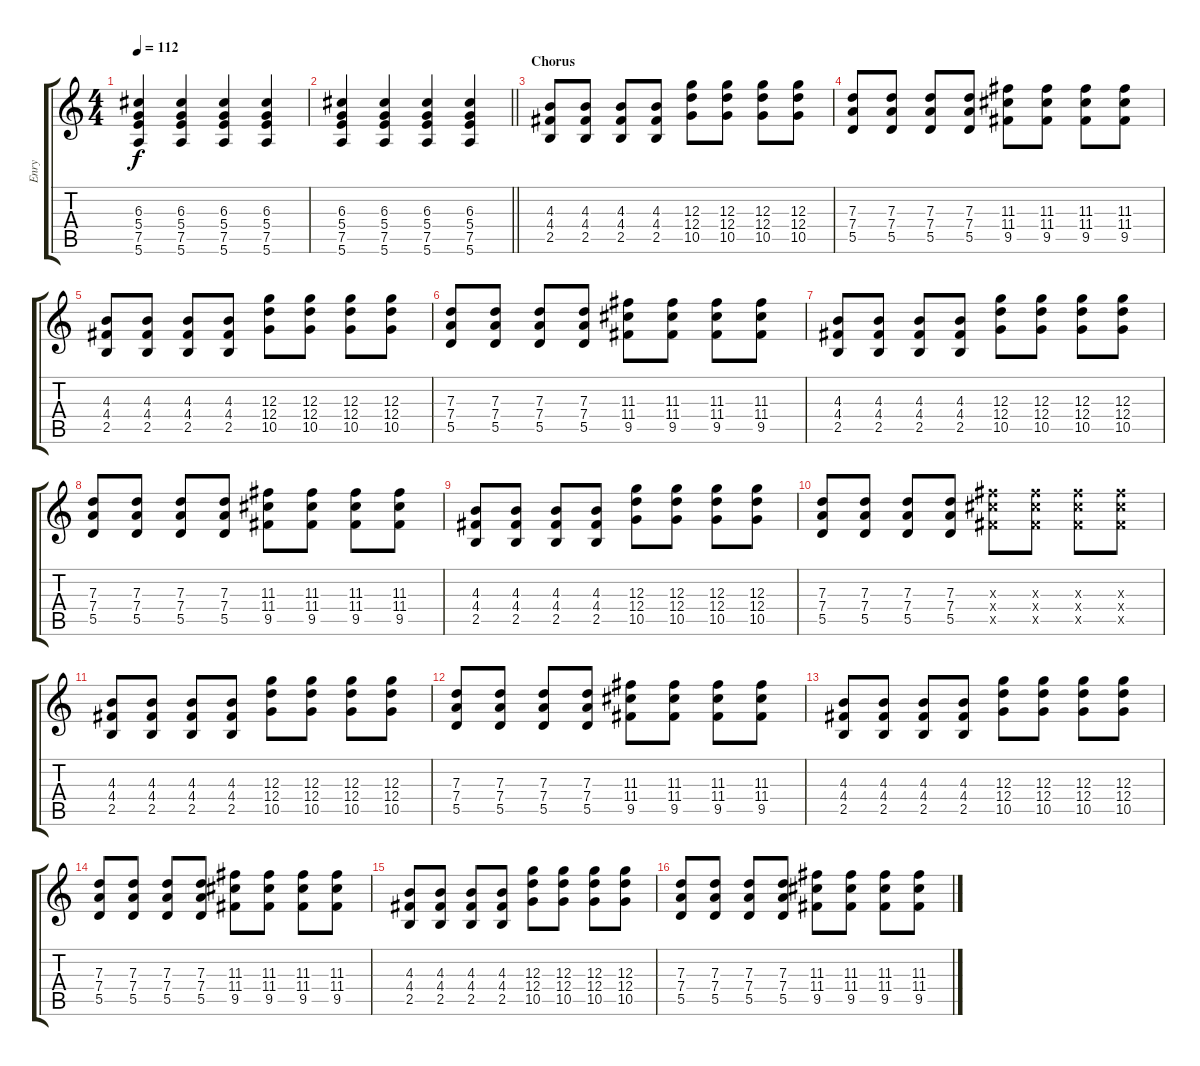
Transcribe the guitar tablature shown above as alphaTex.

\track ("Enry" "Enry") {instrument overdrivenguitar}
\staff {score tabs}
\tuning (E4 B3 G3 D3 A2 E2) {hide}
\ts (4 4)
\tempo 112
\clef g2
\ks c
(6.3 5.4 7.5 5.6).4{dy f} (6.3 5.4 7.5 5.6).4 (6.3 5.4 7.5 5.6).4 (6.3 5.4 7.5 5.6).4 |
\barLineRight lightlight
(6.3 5.4 7.5 5.6).4 (6.3 5.4 7.5 5.6).4 (6.3 5.4 7.5 5.6).4 (6.3 5.4 7.5 5.6).4 |
\section ("" "Chorus")
(4.3 4.4 2.5).8 (4.3 4.4 2.5).8 (4.3 4.4 2.5).8 (4.3 4.4 2.5).8 (12.3 12.4 10.5).8 (12.3 12.4 10.5).8 (12.3 12.4 10.5).8 (12.3 12.4 10.5).8 |
(7.3 7.4 5.5).8 (7.3 7.4 5.5).8 (7.3 7.4 5.5).8 (7.3 7.4 5.5).8 (11.3 11.4 9.5).8 (11.3 11.4 9.5).8 (11.3 11.4 9.5).8 (11.3 11.4 9.5).8 |
(4.3 4.4 2.5).8 (4.3 4.4 2.5).8 (4.3 4.4 2.5).8 (4.3 4.4 2.5).8 (12.3 12.4 10.5).8 (12.3 12.4 10.5).8 (12.3 12.4 10.5).8 (12.3 12.4 10.5).8 |
(7.3 7.4 5.5).8 (7.3 7.4 5.5).8 (7.3 7.4 5.5).8 (7.3 7.4 5.5).8 (11.3 11.4 9.5).8 (11.3 11.4 9.5).8 (11.3 11.4 9.5).8 (11.3 11.4 9.5).8 |
(4.3 4.4 2.5).8 (4.3 4.4 2.5).8 (4.3 4.4 2.5).8 (4.3 4.4 2.5).8 (12.3 12.4 10.5).8 (12.3 12.4 10.5).8 (12.3 12.4 10.5).8 (12.3 12.4 10.5).8 |
(7.3 7.4 5.5).8 (7.3 7.4 5.5).8 (7.3 7.4 5.5).8 (7.3 7.4 5.5).8 (11.3 11.4 9.5).8 (11.3 11.4 9.5).8 (11.3 11.4 9.5).8 (11.3 11.4 9.5).8 |
(4.3 4.4 2.5).8 (4.3 4.4 2.5).8 (4.3 4.4 2.5).8 (4.3 4.4 2.5).8 (12.3 12.4 10.5).8 (12.3 12.4 10.5).8 (12.3 12.4 10.5).8 (12.3 12.4 10.5).8 |
(7.3 7.4 5.5).8 (7.3 7.4 5.5).8 (7.3 7.4 5.5).8 (7.3 7.4 5.5).8 (11.3{x} 11.4{x} 9.5{x}).8 (11.3{x} 11.4{x} 9.5{x}).8 (11.3{x} 11.4{x} 9.5{x}).8 (11.3{x} 11.4{x} 9.5{x}).8 |
(4.3 4.4 2.5).8 (4.3 4.4 2.5).8 (4.3 4.4 2.5).8 (4.3 4.4 2.5).8 (12.3 12.4 10.5).8 (12.3 12.4 10.5).8 (12.3 12.4 10.5).8 (12.3 12.4 10.5).8 |
(7.3 7.4 5.5).8 (7.3 7.4 5.5).8 (7.3 7.4 5.5).8 (7.3 7.4 5.5).8 (11.3 11.4 9.5).8 (11.3 11.4 9.5).8 (11.3 11.4 9.5).8 (11.3 11.4 9.5).8 |
(4.3 4.4 2.5).8 (4.3 4.4 2.5).8 (4.3 4.4 2.5).8 (4.3 4.4 2.5).8 (12.3 12.4 10.5).8 (12.3 12.4 10.5).8 (12.3 12.4 10.5).8 (12.3 12.4 10.5).8 |
(7.3 7.4 5.5).8 (7.3 7.4 5.5).8 (7.3 7.4 5.5).8 (7.3 7.4 5.5).8 (11.3 11.4 9.5).8 (11.3 11.4 9.5).8 (11.3 11.4 9.5).8 (11.3 11.4 9.5).8 |
(4.3 4.4 2.5).8 (4.3 4.4 2.5).8 (4.3 4.4 2.5).8 (4.3 4.4 2.5).8 (12.3 12.4 10.5).8 (12.3 12.4 10.5).8 (12.3 12.4 10.5).8 (12.3 12.4 10.5).8 |
(7.3 7.4 5.5).8 (7.3 7.4 5.5).8 (7.3 7.4 5.5).8 (7.3 7.4 5.5).8 (11.3 11.4 9.5).8 (11.3 11.4 9.5).8 (11.3 11.4 9.5).8 (11.3 11.4 9.5).8
